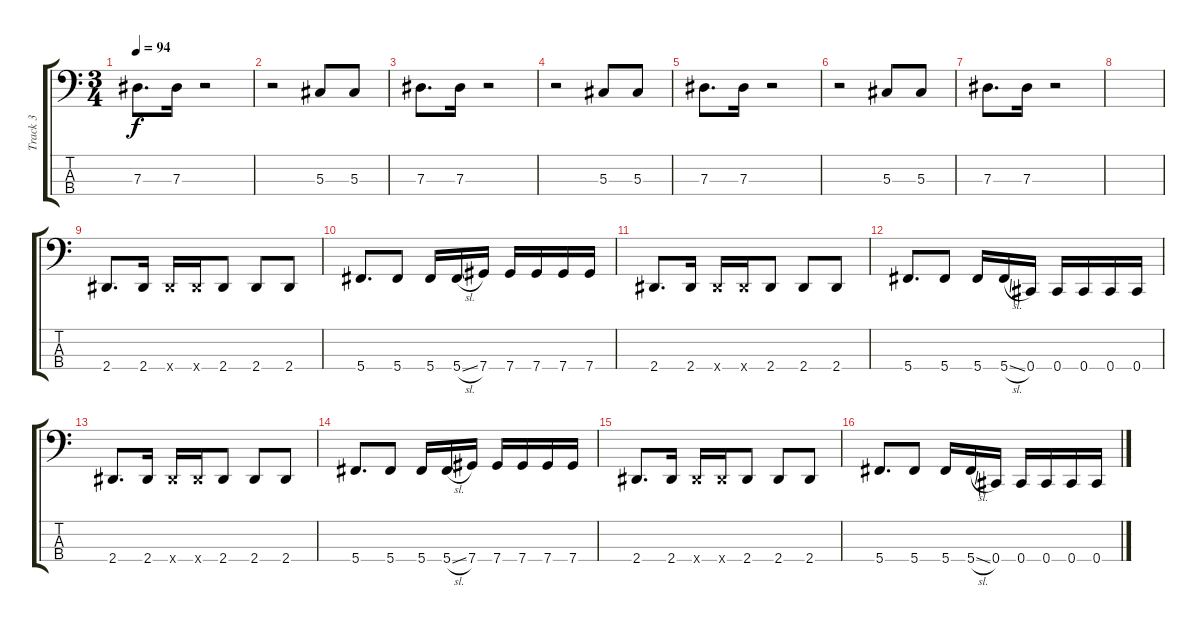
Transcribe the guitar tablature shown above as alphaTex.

\track ("Track 3" "Track 3") {instrument electricbasspick}
\staff {score tabs}
\tuning (Gb2 Db2 Ab1 Db1) {hide}
\ts (3 4)
\tempo 94
\clef f4
\ks c
7.3.8{d dy f} 7.3.16 r.2 |
r.2 5.3.8 5.3.8 |
7.3.8{d} 7.3.16 r.2 |
r.2 5.3.8 5.3.8 |
7.3.8{d} 7.3.16 r.2 |
r.2 5.3.8 5.3.8 |
7.3.8{d} 7.3.16 r.2 |
|
2.4.8{d} 2.4.16 2.4{x}.16 2.4{x}.16 2.4.8 2.4.8 2.4.8 |
5.4.8{d} 5.4.8 5.4.16 5.4{sl}.16 7.4.16 7.4.16 7.4.16 7.4.16 7.4.16 |
2.4.8{d} 2.4.16 2.4{x}.16 2.4{x}.16 2.4.8 2.4.8 2.4.8 |
5.4.8{d} 5.4.8 5.4.16 5.4{sl}.16 0.4.16 0.4.16 0.4.16 0.4.16 0.4.16 |
2.4.8{d} 2.4.16 2.4{x}.16 2.4{x}.16 2.4.8 2.4.8 2.4.8 |
5.4.8{d} 5.4.8 5.4.16 5.4{sl}.16 7.4.16 7.4.16 7.4.16 7.4.16 7.4.16 |
2.4.8{d} 2.4.16 2.4{x}.16 2.4{x}.16 2.4.8 2.4.8 2.4.8 |
5.4.8{d} 5.4.8 5.4.16 5.4{sl}.16 0.4.16 0.4.16 0.4.16 0.4.16 0.4.16
